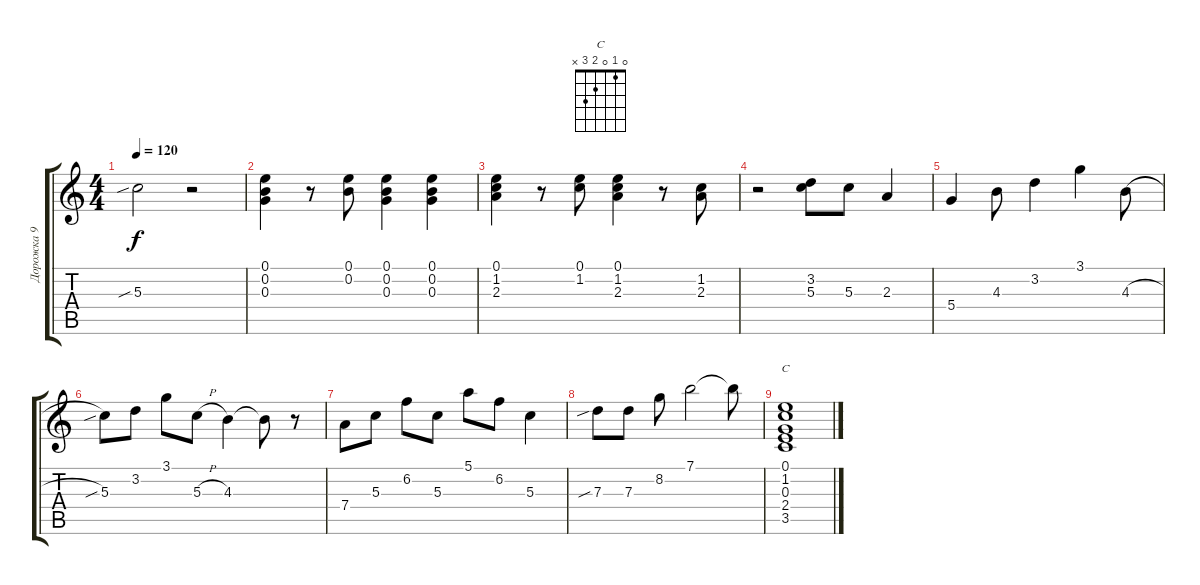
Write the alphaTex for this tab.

\track ("Дорожка 9" "Дорожка 9") {instrument acousticguitarsteel}
\staff {score tabs}
\tuning (E4 B3 G3 D3 A2 E2) {hide}
\chord ("C" 0 1 0 2 3 x)
\ts (4 4)
\tempo 120
\clef g2
\ks c
5.3{sib}.2{dy f} r.2 |
(0.1 0.2 0.3).4 r.8 (0.1 0.2).8 (0.1 0.2 0.3).4 (0.1 0.2 0.3).4 |
(0.1 1.2 2.3).4 r.8 (0.1 1.2).8 (0.1 1.2 2.3).4 r.8 (1.2 2.3).8 |
r.2 (3.2 5.3).8 5.3.8 2.3.4 |
5.4.4 4.3.8 3.2.4 3.1.4 4.3{h}.8 |
5.3{sib}.8 3.2.8 3.1.8 5.3{h}.8 4.3.4 4.3{t}.8 r.8 |
7.4.8 5.3.8 6.2.8 5.3.8 5.1.8 6.2.8 5.3.4 |
7.3{sib}.8 7.3.8 8.2.8 7.1.2 7.1{t}.8 |
(0.1 1.2 0.3 2.4 3.5).1{ch "C"}
